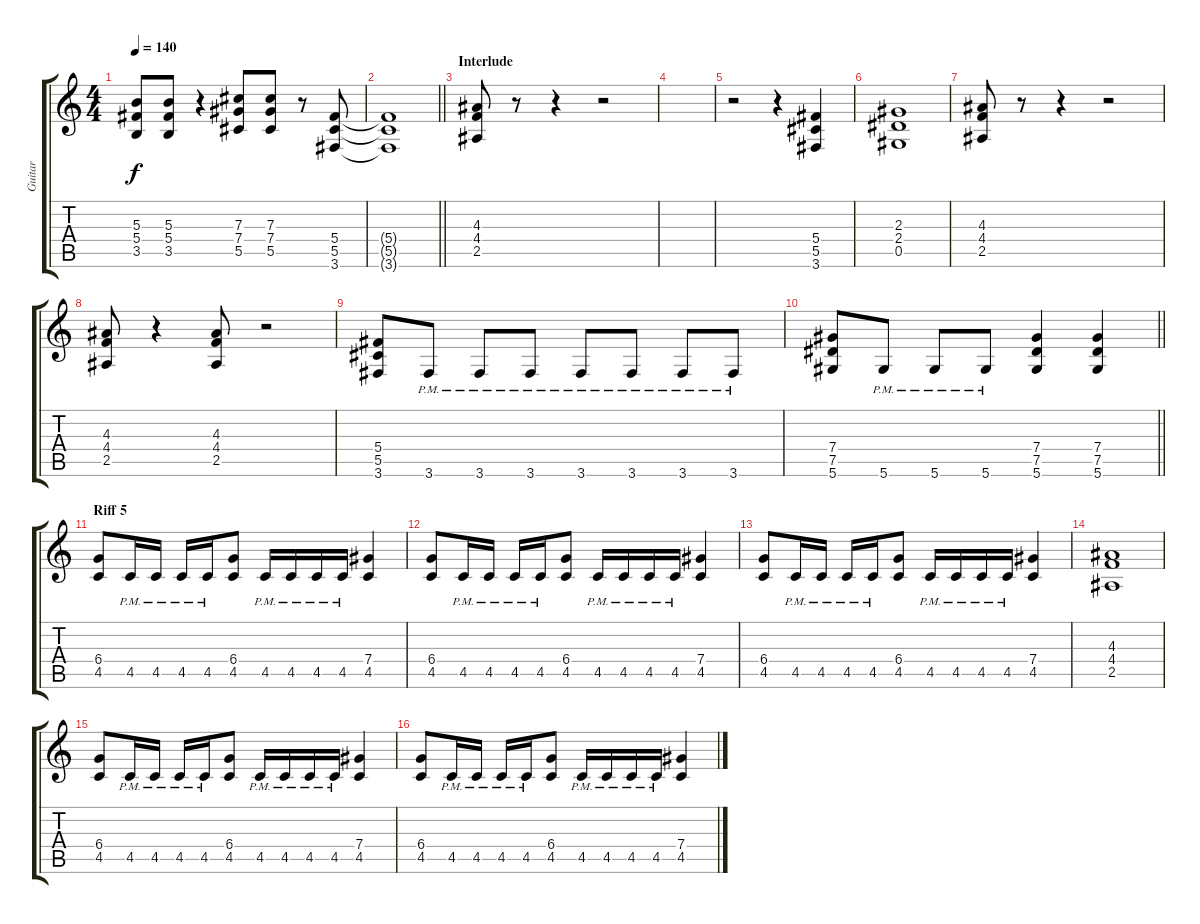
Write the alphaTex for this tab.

\track ("Guitar" "Guitar") {instrument distortionguitar}
\staff {score tabs}
\tuning (Eb4 Bb3 Gb3 Db3 Ab2 Eb2) {hide}
\ts (4 4)
\tempo 140
\clef g2
\ks c
(5.3 5.4 3.5).8{dy f} (5.3 5.4 3.5).8 r.4 (7.3 7.4 5.5).8 (7.3 7.4 5.5).8 r.8 (5.4 5.5 3.6).8 |
\barLineRight lightlight
(5.4{t} 5.5{t} 3.6{t}).1 |
\section ("" "Interlude")
(4.3 4.4 2.5).8 r.8 r.4 r.2 |
|
r.2 r.4 (5.4 5.5 3.6).4 |
(2.3 2.4 0.5).1 |
(4.3 4.4 2.5).8 r.8 r.4 r.2 |
(4.3 4.4 2.5).8 r.4 (4.3 4.4 2.5).8 r.2 |
(5.4 5.5 3.6).8 3.6{pm}.8 3.6{pm}.8 3.6{pm}.8 3.6{pm}.8 3.6{pm}.8 3.6{pm}.8 3.6{pm}.8 |
\barLineRight lightlight
(7.4 7.5 5.6).8 5.6{pm}.8 5.6{pm}.8 5.6{pm}.8 (7.4 7.5 5.6).4 (7.4 7.5 5.6).4 |
\section ("" "Riff 5")
(6.4 4.5).8 4.5{pm}.16 4.5{pm}.16 4.5{pm}.16 4.5{pm}.16 (6.4 4.5).8 4.5{pm}.16 4.5{pm}.16 4.5{pm}.16 4.5{pm}.16 (7.4 4.5).4 |
(6.4 4.5).8 4.5{pm}.16 4.5{pm}.16 4.5{pm}.16 4.5{pm}.16 (6.4 4.5).8 4.5{pm}.16 4.5{pm}.16 4.5{pm}.16 4.5{pm}.16 (7.4 4.5).4 |
(6.4 4.5).8 4.5{pm}.16 4.5{pm}.16 4.5{pm}.16 4.5{pm}.16 (6.4 4.5).8 4.5{pm}.16 4.5{pm}.16 4.5{pm}.16 4.5{pm}.16 (7.4 4.5).4 |
(4.3 4.4 2.5).1 |
(6.4 4.5).8 4.5{pm}.16 4.5{pm}.16 4.5{pm}.16 4.5{pm}.16 (6.4 4.5).8 4.5{pm}.16 4.5{pm}.16 4.5{pm}.16 4.5{pm}.16 (7.4 4.5).4 |
(6.4 4.5).8 4.5{pm}.16 4.5{pm}.16 4.5{pm}.16 4.5{pm}.16 (6.4 4.5).8 4.5{pm}.16 4.5{pm}.16 4.5{pm}.16 4.5{pm}.16 (7.4 4.5).4
